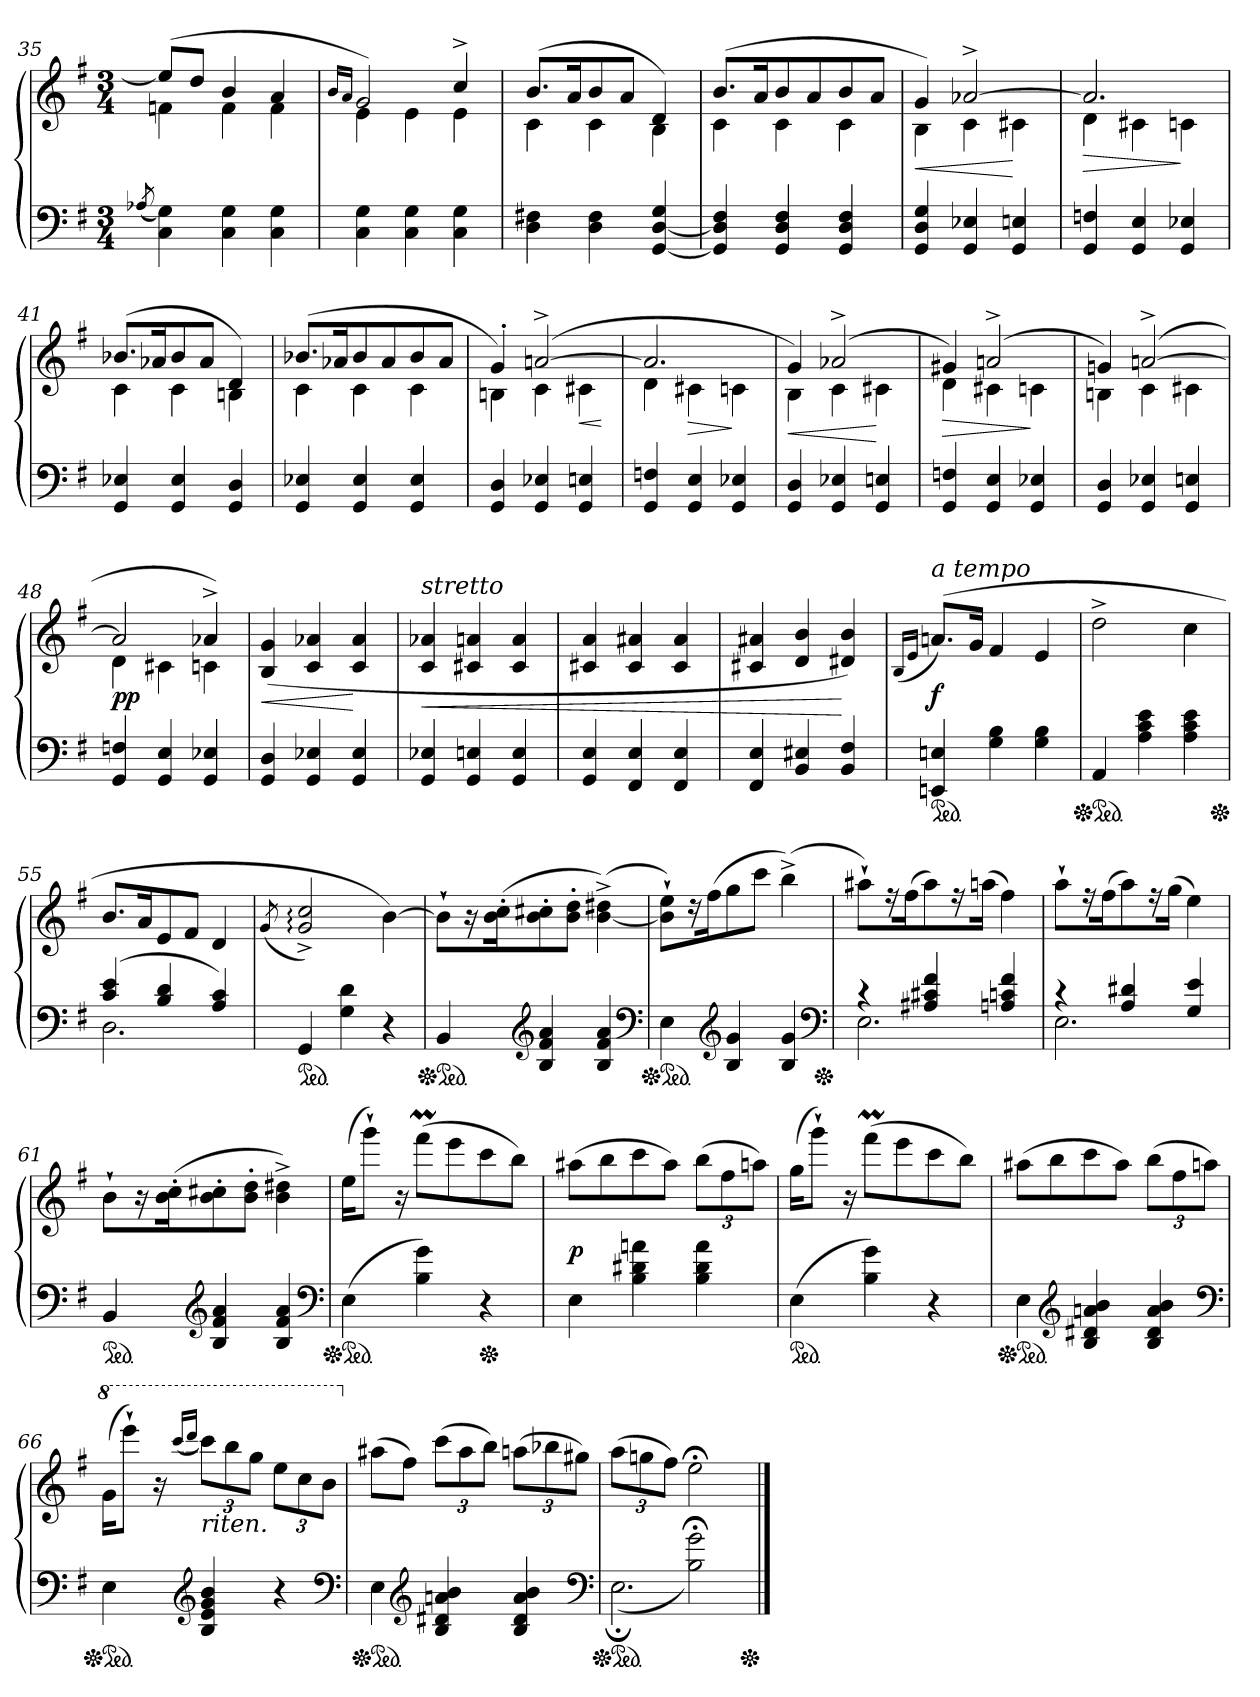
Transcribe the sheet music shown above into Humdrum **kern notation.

**kern	**kern	**dynam
*part1	*part1	*part1
*staff2	*staff1	*staff1/2
*clefF4	*clefG2	*
*k[f#]	*k[f#]	*
*e:	*e:	*
*M3/4	*M3/4	*
=35	=35	=35
(>8qA-X/	.	.
*	*^	*
4C] 4G)	(8eeL]	4fn	.
.	8ddJ	.	.
4C 4G	4b	4f	.
4C 4G	4a	4f	.
=36	=36	=36	=36
.	16qb/LL	.	.
.	16qa/JJ	.	.
4C 4G	2g)	4e	.
4C 4G	.	4e	.
4C 4G	4cc^	4e	.
=37	=37	=37	=37
4D 4F#X	(8.bL	4c	.
.	16aK	.	.
4D 4F#	8b	4c	.
.	8aJ	.	.
[4GG [4D 4G	4d)	4B	.
=38	=38	=38	=38
4GG] 4D] 4F#	(8.bL	4c	.
.	16aK	.	.
4GG 4D 4F#	8b	4c	.
.	8a	.	.
4GG 4D 4F#	8b	4c	.
.	8aJ	.	.
=39	=39	=39	=39
!	!	!	!LO:HP:b
4GG 4D 4G	4g)	4B	<
4GG 4E-X	[2a-X^	4c	.
4GG 4En	.	4c#X	[
=40	=40	=40	=40
!	!	!	!LO:HP:b
4GG 4Fn	2.a-]	4d	>
4GG 4E	.	4c#X	.
4GG 4E-X	.	4cn	]
=41	=41	=41	=41
4GG 4E-X	(8.b-XL	4c	.
.	16a-XK	.	.
4GG 4E-	8b-	4c	.
.	8a-J	.	.
4GG 4D	4d)	4Bn	.
=42	=42	=42	=42
4GG 4E-X	(8.b-XL	4c	.
.	16a-XK	.	.
4GG 4E-	8b-	4c	.
.	8a-	.	.
4GG 4E-	8b-	4c	.
.	8a-J	.	.
=43	=43	=43	=43
4GG 4D	4g')	4Bn	.
4GG 4E-X	([2an^	4c	.
!	!	!	!LO:HP:b
4GG 4En	.	4c#X	<
*	*v	*v	*
.	.	[
=44	=44	=44
*	*^	*
4GG 4Fn	2.a]	4d	.
!	!	!	!LO:HP:b
4GG 4E	.	4c#X	>
4GG 4E-X	.	4cn	]
=45	=45	=45	=45
!	!	!	!LO:HP:b
4GG 4D	4g)	4B	<
4GG 4E-X	(2a-X^	4c	.
4GG 4En	.	4c#X	[
=46	=46	=46	=46
!	!	!	!LO:HP:b
4GG 4Fn	4g#X)	4d	>
4GG 4E	(2an^	4c#X	.
4GG 4E-X	.	4cn	]
=47	=47	=47	=47
4GG 4D	4gn)	4Bn	.
4GG 4E-X	([2an^	4c	.
4GG 4En	.	4c#X	.
=48	=48	=48	=48
4GG 4Fn	2a]	4d	pp
4GG 4E	.	4c#X	.
4GG 4E-X	4a-X^)	4cn	.
=49	=49	=49	=49
!	!	!	!LO:HP:b
*	*v	*v	*
4GG 4D	(>4B 4g	<
4GG 4E-X	4c 4a-X	.
4GG 4E-	4c 4a-	[
=50	=50	=50
!	!LO:TX:a:i:t=stretto	!
!	!	!LO:HP:b
4GG 4E-X	4c 4a-X	<
4GG 4En	4c#X 4an	.
4GG 4E	4c# 4a	.
=51	=51	=51
4GG 4E	4c#X 4a	.
4FF# 4E	4c# 4a#X	.
4FF# 4E	4c# 4a#	.
=52	=52	=52
4FF# 4E	4c#X 4a#X	.
4BB 4E#X	4d 4b	.
4BB/ 4F#/	4d#X 4b)	[
=53	=53	=53
.	(16qB/LL	.
.	16qe/JJ	.
!	!LO:TX:a:i:t=a tempo	!
*ped	*	*
4EEn 4En	(>8.anL)	f
.	16gJk	.
4G 4B	4f#	.
4G 4B	4e	.
=54	=54	=54
*Xped	*	*
*ped	*	*
4AA	2dd^	.
4A 4c 4e	.	.
4A 4c 4e	4cc	.
*Xped	*	*
=55	=55	=55
*^	*	*
(4c 4e	2.D	8.bL	.
.	.	16aK	.
4B 4d	.	8e	.
.	.	8f#J	.
4A 4c)	.	4d	.
*v	*v	*	*
=56	=56	=56
.	(8qg/	.
*ped	*	*
4GG	2g:^ 2cc:^)	.
4G 4d	.	.
4r	[4b)	.
=57	=57	=57
*Xped	*	*
*ped	*	*
4BB	8b`\L]	.
.	16r	.
.	(16b'\ 16cc'\K	.
*clefG2	*	*
4B 4f# 4a	8b'\ 8cc#X'\	.
.	8b'\ 8dd'\J	.
4B 4f# 4a	([4b^ 4dd#X^)	.
*clefF4	*	*
=58	=58	=58
*Xped	*	*
*ped	*	*
4E	8b]` 8ee`L)	.
.	16r	.
.	(16ff#K	.
*clefG2	*	*
4B 4g	8gg	.
.	8cccJ	.
4B 4g	(4bb^)	.
*clefF4	*	*
*Xped	*	*
=59	=59	=59
*^	*	*
4r	2.E	8aa#X`L)	.
.	.	16r	.
.	.	(16ff#K	.
4A#X 4c#X 4f#	.	8aa#)	.
.	.	16r	.
.	.	(16aanJk	.
4An 4cn 4f#	.	4ff#)	.
=60	=60	=60	=60
4r	2.E	8aa`L	.
.	.	16r	.
.	.	(16ff#K	.
4A 4d#X	.	8aa)	.
.	.	16r	.
.	.	(16ggJk	.
4G 4e	.	4ee)	.
*v	*v	*	*
=61	=61	=61
*ped	*	*
4BB	8b`\L	.
.	16r	.
.	(16b'\ 16cc'\K	.
*clefG2	*	*
4B 4f# 4a	8b'\ 8cc#X'\	.
.	8b'\ 8dd'\J	.
4B 4f# 4a	4b^ 4dd#X^)	.
*clefF4	*	*
=62	=62	=62
*Xped	*	*
*ped	*	*
(4E	(16eeKL	.
.	8ggg`J)	.
.	16r	.
4B 4g)	(8fff#mL	.
.	8eee	.
*Xped	*	*
4r	8ccc	.
.	8bbJ)	.
=63	=63	=63
4E	(8aa#XL	p
.	8bb	.
4B 4d#X 4an	8ccc	.
.	8aa#J)	.
4B 4d# 4a	(12bbL	.
.	12ff#	.
.	12aanJ)	.
=64	=64	=64
*ped	*	*
(4E	(16ggKL	.
.	8ggg`J)	.
.	16r	.
4B 4g)	(8fff#mL	.
.	8eee	.
4r	8ccc	.
.	8bbJ)	.
=65	=65	=65
*Xped	*	*
*ped	*	*
4E	(8aa#XL	.
.	8bb	.
*clefG2	*	*
4B 4d#X 4an 4b	8ccc	.
.	8aa#J)	.
4B 4d# 4a 4b	(12bbL	.
.	12ff#	.
.	12aanJ)	.
*clefF4	*	*
=66	=66	=66
*	*8va	*
*Xped	*	*
*ped	*	*
4E	(16ggKL	.
.	8eeee`J)	.
.	16r	.
*clefG2	*	*
.	(16qcccc/LL	.
.	16qdddd/JJ	.
!	!LO:TX:b:i:t=riten.	!
4B 4e 4g 4b	12ccccL)	.
.	12bbb	.
.	12gggJ	.
4r	12eeeL	.
.	12ccc	.
.	12bbJ	.
*clefF4	*	*
=67	=67	=67
*	*X8va	*
*Xped	*	*
*ped	*	*
4E	(8aa#XL	.
.	8ff#J)	.
*clefG2	*	*
4B 4d#X 4an 4b	(12cccL	.
.	12aa#	.
.	12bbJ)	.
4B 4d# 4a 4b	(12aanL	.
.	12bb-X	.
.	12gg#XJ)	.
*clefF4	*	*
=68	=68	=68
*^	*	*
*Xped	*	*	*
*ped	*	*	*
4ryy	(2.E;<	(12aaL	.
.	.	12ggn	.
.	.	12ff#J)	.
2B;<\ 2g;<\)	.	2ee;<	.
*v	*v	*	*
*Xped	*	*
==	==	==
*-	*-	*-
